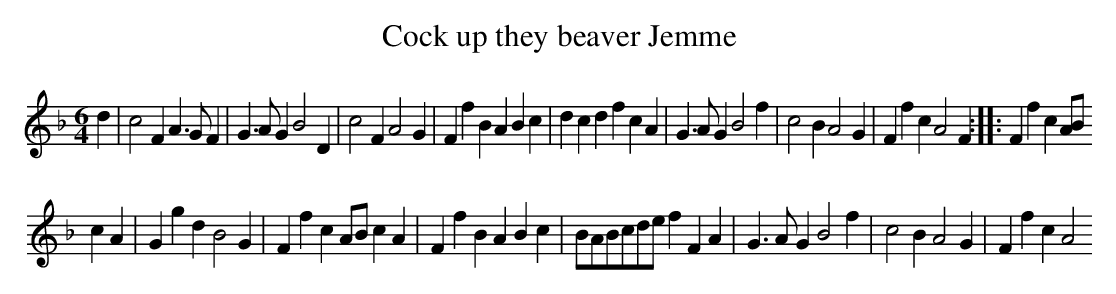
X:1
T:Cock up they beaver Jemme
M:6/4
L:1/4
K:F Major
d|c2FA>GF|G>AGB2D|c2FA2G|FfBABc|dcdfcA|G>AGB2f|c2BA2G|FfcA2F:||:FfcA/2B/
2cA|GgdB2G|FfcA/2B/2cA|FfBABc|B/2A/2B/2c/2d/2e/2fFA|G>AGB2f|c2BA2G|FfcA2
